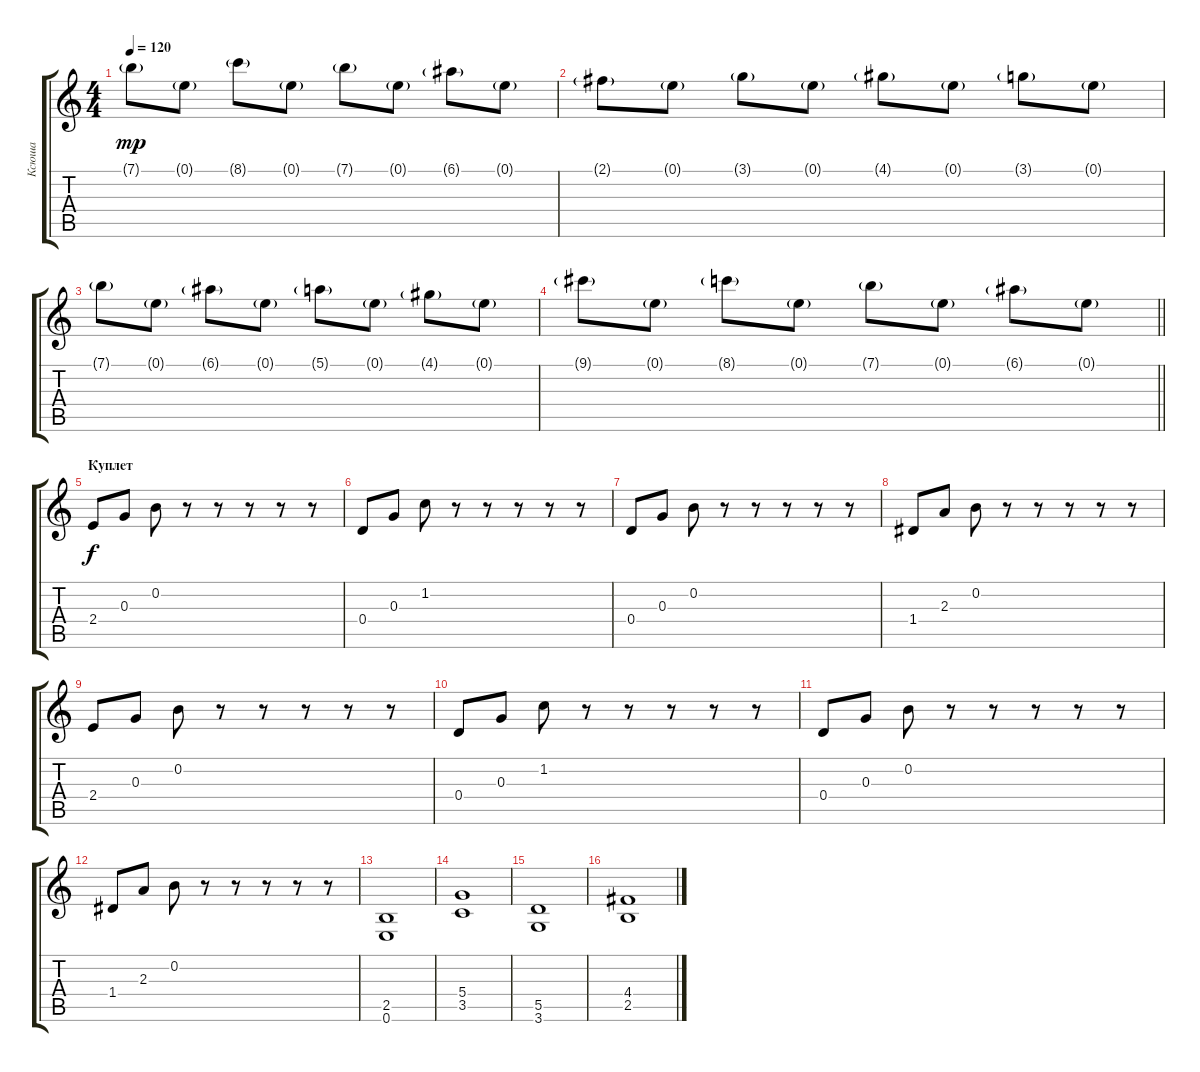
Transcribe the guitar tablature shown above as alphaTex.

\track ("Ксюша" "Ксюша") {instrument electricguitarclean}
\staff {score tabs}
\tuning (E4 B3 G3 D3 A2 E2) {hide}
\ts (4 4)
\tempo 120
\clef g2
\ks c
7.1{g}.8{dy mp} 0.1{g}.8 8.1{g}.8 0.1{g}.8 7.1{g}.8 0.1{g}.8 6.1{g}.8 0.1{g}.8 |
2.1{g}.8 0.1{g}.8 3.1{g}.8 0.1{g}.8 4.1{g}.8 0.1{g}.8 3.1{g}.8 0.1{g}.8 |
7.1{g}.8 0.1{g}.8 6.1{g}.8 0.1{g}.8 5.1{g}.8 0.1{g}.8 4.1{g}.8 0.1{g}.8 |
\barLineRight lightlight
9.1{g}.8 0.1{g}.8 8.1{g}.8 0.1{g}.8 7.1{g}.8 0.1{g}.8 6.1{g}.8 0.1{g}.8 |
\section ("" "Куплет")
2.4.8{dy f} 0.3.8 0.2.8 r.8 r.8 r.8 r.8 r.8 |
0.4.8 0.3.8 1.2.8 r.8 r.8 r.8 r.8 r.8 |
0.4.8 0.3.8 0.2.8 r.8 r.8 r.8 r.8 r.8 |
1.4.8 2.3.8 0.2.8 r.8 r.8 r.8 r.8 r.8 |
2.4.8 0.3.8 0.2.8 r.8 r.8 r.8 r.8 r.8 |
0.4.8 0.3.8 1.2.8 r.8 r.8 r.8 r.8 r.8 |
0.4.8 0.3.8 0.2.8 r.8 r.8 r.8 r.8 r.8 |
1.4.8 2.3.8 0.2.8 r.8 r.8 r.8 r.8 r.8 |
(2.5 0.6).1 |
(5.4 3.5).1 |
(5.5 3.6).1 |
(4.4 2.5).1
